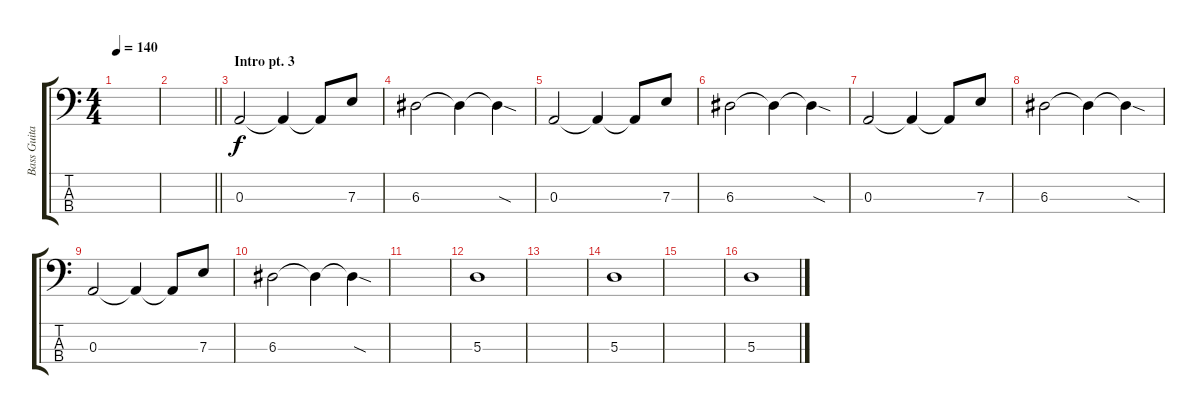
\track ("Bass Guitar" "Bass Guita") {instrument electricbassfinger}
\staff {score tabs}
\tuning (G2 D2 A1 E1) {hide}
\ts (4 4)
\tempo 140
\clef f4
\ks c
|
\barLineRight lightlight
|
\section ("" "Intro pt. 3")
0.3.2{volume 5} 0.3{t}.4 0.3{t}.8 7.3.8 |
6.3.2 6.3{t}.4 6.3{sod t}.4 |
0.3.2 0.3{t}.4 0.3{t}.8 7.3.8 |
6.3.2 6.3{t}.4 6.3{sod t}.4 |
0.3.2 0.3{t}.4 0.3{t}.8 7.3.8 |
6.3.2 6.3{t}.4 6.3{sod t}.4 |
0.3.2 0.3{t}.4 0.3{t}.8 7.3.8 |
6.3.2 6.3{t}.4 6.3{sod t}.4 |
|
5.3.1 |
|
5.3.1 |
|
5.3.1{volume 7}
